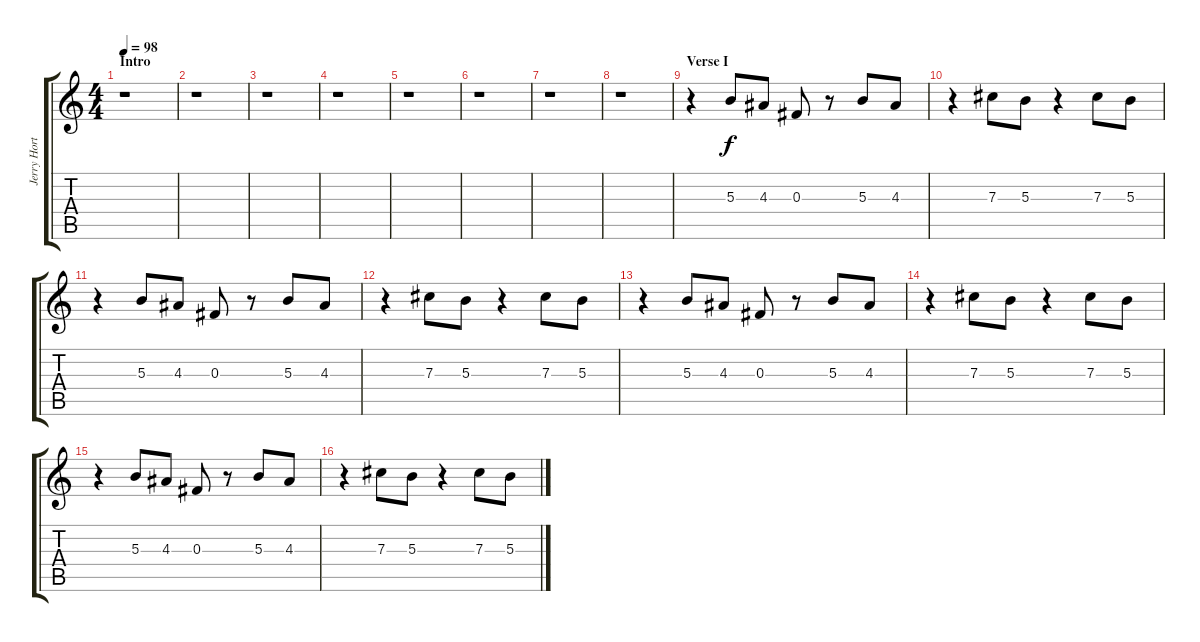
\track ("Jerry Horton - 2nd Guitar" "Jerry Hort") {instrument overdrivenguitar}
\staff {score tabs}
\tuning (Eb4 Bb3 Gb3 Db3 Ab2 Db2) {hide}
\ts (4 4)
\section ("" "Intro")
\tempo 98
\clef g2
\ks c
r.1{dy f instrument overdrivenguitar} |
r.1 |
r.1 |
r.1 |
r.1 |
r.1 |
r.1 |
r.1 |
\section ("" "Verse I")
r.4 5.3.8 4.3.8 0.3.8 r.8 5.3.8 4.3.8 |
r.4 7.3.8 5.3.8 r.4 7.3.8 5.3.8 |
r.4 5.3.8 4.3.8 0.3.8 r.8 5.3.8 4.3.8 |
r.4 7.3.8 5.3.8 r.4 7.3.8 5.3.8 |
r.4 5.3.8 4.3.8 0.3.8 r.8 5.3.8 4.3.8 |
r.4 7.3.8 5.3.8 r.4 7.3.8 5.3.8 |
r.4 5.3.8 4.3.8 0.3.8 r.8 5.3.8 4.3.8 |
r.4 7.3.8 5.3.8 r.4 7.3.8 5.3.8
